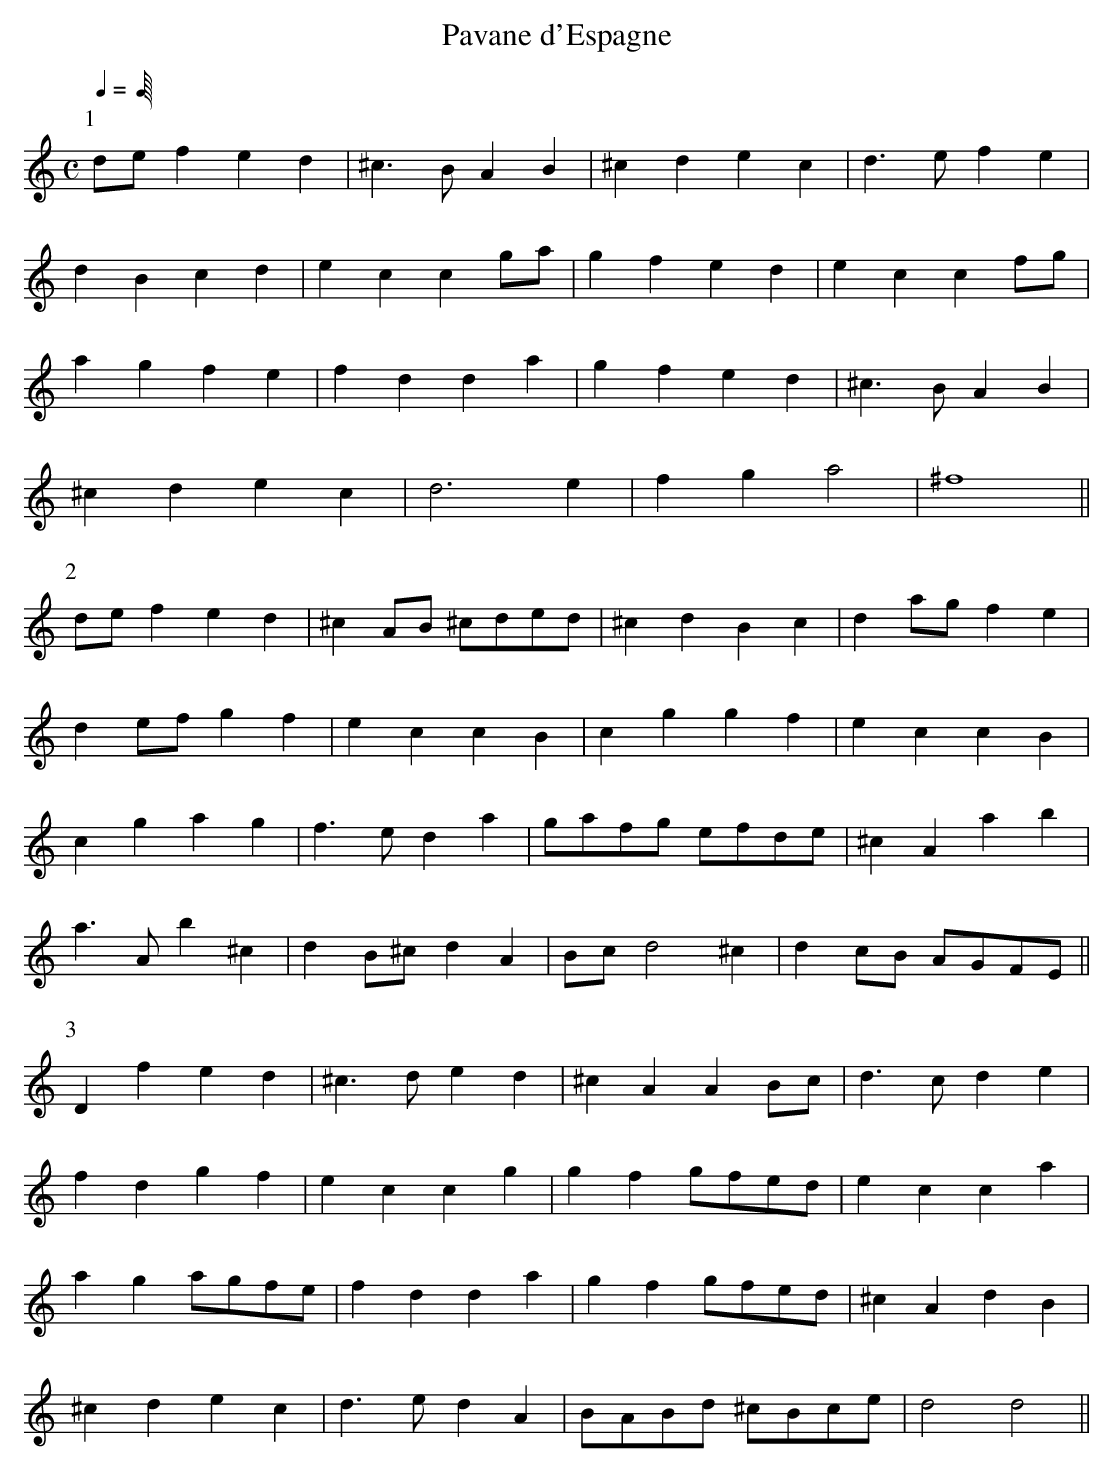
X:1
T:Pavane d'Espagne
M:C
L:1/4
Q:C4=48
K:C
P:1
d/e/ f e d | ^c>B A B | ^c d e c | d>e f e |
d B c d | e c c g/a/ | g f e d | e c c f/g/ |
a g f e | f d d a | g f e d | ^c>B A B |
^c d e c | d3 e | f g a2 | ^f4 ||
P:2
d/e/ f e d | ^c A/B/ ^c/d/e/d/ | ^c d B c | d a/g/ f e |
d e/f/ g f | e c c B | c g g f | e c c B |
c g a g | f>e d a | g/a/f/g/ e/f/d/e/ | ^c A a b |
a>A b ^c | d B/^c/ d A | B/c/ d2 ^c | d c/B/ A/G/F/E/ ||
P:3
D f e d | ^c>d e d | ^c A A B/c/ | d>c d e |
f d g f | e c c g | g f g/f/e/d/ | e c c a |
a g a/g/f/e/ | f d d a | g f g/f/e/d/ | ^c A d B |
^c d e c | d>e d A | B/A/B/d/ ^c/B/c/e/ | d2 d2 ||
